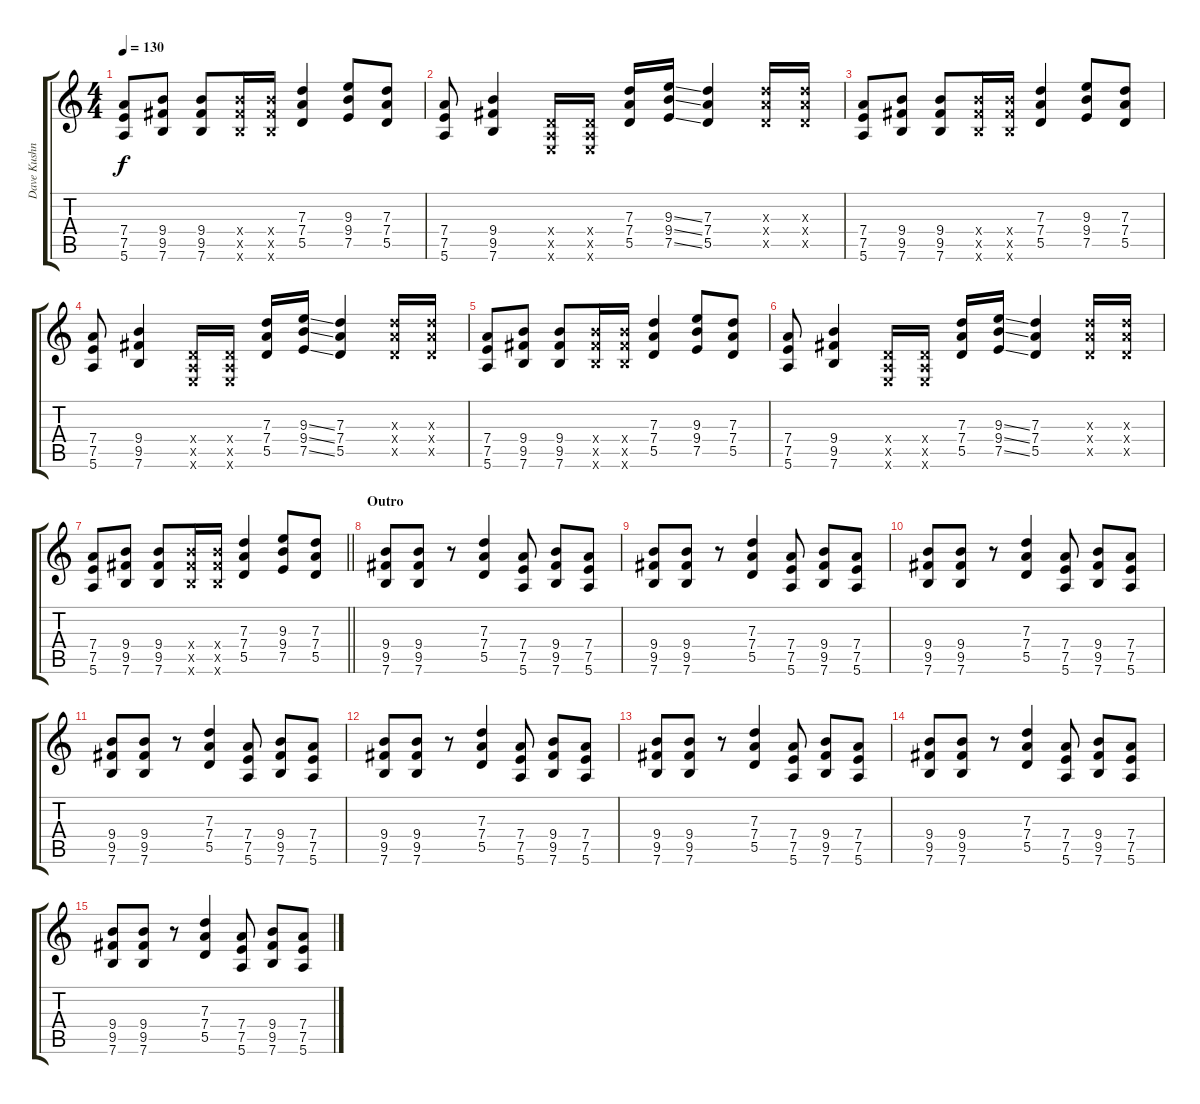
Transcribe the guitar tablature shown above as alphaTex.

\track ("Dave Kushner" "Dave Kushn") {instrument distortionguitar}
\staff {score tabs}
\tuning (E4 B3 G3 D3 A2 E2) {hide}
\ts (4 4)
\tempo 130
\clef g2
\ks c
(7.4 7.5 5.6).8{dy f} (9.4 9.5 7.6).8 (9.4 9.5 7.6).8 (9.4{x} 9.5{x} 7.6{x}).16 (9.4{x} 9.5{x} 7.6{x}).16 (7.3 7.4 5.5).4 (9.3 9.4 7.5).8 (7.3 7.4 5.5).8 |
(7.4 7.5 5.6).8 (9.4 9.5 7.6).4 (0.4{x} 0.5{x} 0.6{x}).16 (0.4{x} 0.5{x} 0.6{x}).16 (7.3 7.4 5.5).16 (9.3{ss} 9.4{ss} 7.5{ss}).16 (7.3 7.4 5.5).4 (7.3{x} 7.4{x} 5.5{x}).16 (7.3{x} 7.4{x} 5.5{x}).16 |
(7.4 7.5 5.6).8 (9.4 9.5 7.6).8 (9.4 9.5 7.6).8 (9.4{x} 9.5{x} 7.6{x}).16 (9.4{x} 9.5{x} 7.6{x}).16 (7.3 7.4 5.5).4 (9.3 9.4 7.5).8 (7.3 7.4 5.5).8 |
(7.4 7.5 5.6).8 (9.4 9.5 7.6).4 (0.4{x} 0.5{x} 0.6{x}).16 (0.4{x} 0.5{x} 0.6{x}).16 (7.3 7.4 5.5).16 (9.3{ss} 9.4{ss} 7.5{ss}).16 (7.3 7.4 5.5).4 (7.3{x} 7.4{x} 5.5{x}).16 (7.3{x} 7.4{x} 5.5{x}).16 |
(7.4 7.5 5.6).8 (9.4 9.5 7.6).8 (9.4 9.5 7.6).8 (9.4{x} 9.5{x} 7.6{x}).16 (9.4{x} 9.5{x} 7.6{x}).16 (7.3 7.4 5.5).4 (9.3 9.4 7.5).8 (7.3 7.4 5.5).8 |
(7.4 7.5 5.6).8 (9.4 9.5 7.6).4 (0.4{x} 0.5{x} 0.6{x}).16 (0.4{x} 0.5{x} 0.6{x}).16 (7.3 7.4 5.5).16 (9.3{ss} 9.4{ss} 7.5{ss}).16 (7.3 7.4 5.5).4 (7.3{x} 7.4{x} 5.5{x}).16 (7.3{x} 7.4{x} 5.5{x}).16 |
\barLineRight lightlight
(7.4 7.5 5.6).8 (9.4 9.5 7.6).8 (9.4 9.5 7.6).8 (9.4{x} 9.5{x} 7.6{x}).16 (9.4{x} 9.5{x} 7.6{x}).16 (7.3 7.4 5.5).4 (9.3 9.4 7.5).8 (7.3 7.4 5.5).8 |
\section ("" "Outro")
(9.4 9.5 7.6).8 (9.4 9.5 7.6).8 r.8 (7.3 7.4 5.5).4 (7.4 7.5 5.6).8 (9.4 9.5 7.6).8 (7.4 7.5 5.6).8 |
(9.4 9.5 7.6).8 (9.4 9.5 7.6).8 r.8 (7.3 7.4 5.5).4 (7.4 7.5 5.6).8 (9.4 9.5 7.6).8 (7.4 7.5 5.6).8 |
(9.4 9.5 7.6).8 (9.4 9.5 7.6).8 r.8 (7.3 7.4 5.5).4 (7.4 7.5 5.6).8 (9.4 9.5 7.6).8 (7.4 7.5 5.6).8 |
(9.4 9.5 7.6).8 (9.4 9.5 7.6).8 r.8 (7.3 7.4 5.5).4 (7.4 7.5 5.6).8 (9.4 9.5 7.6).8 (7.4 7.5 5.6).8 |
(9.4 9.5 7.6).8 (9.4 9.5 7.6).8 r.8 (7.3 7.4 5.5).4 (7.4 7.5 5.6).8 (9.4 9.5 7.6).8 (7.4 7.5 5.6).8 |
(9.4 9.5 7.6).8 (9.4 9.5 7.6).8 r.8 (7.3 7.4 5.5).4 (7.4 7.5 5.6).8 (9.4 9.5 7.6).8 (7.4 7.5 5.6).8 |
(9.4 9.5 7.6).8 (9.4 9.5 7.6).8 r.8 (7.3 7.4 5.5).4 (7.4 7.5 5.6).8 (9.4 9.5 7.6).8 (7.4 7.5 5.6).8 |
(9.4 9.5 7.6).8 (9.4 9.5 7.6).8 r.8 (7.3 7.4 5.5).4 (7.4 7.5 5.6).8 (9.4 9.5 7.6).8 (7.4 7.5 5.6).8
